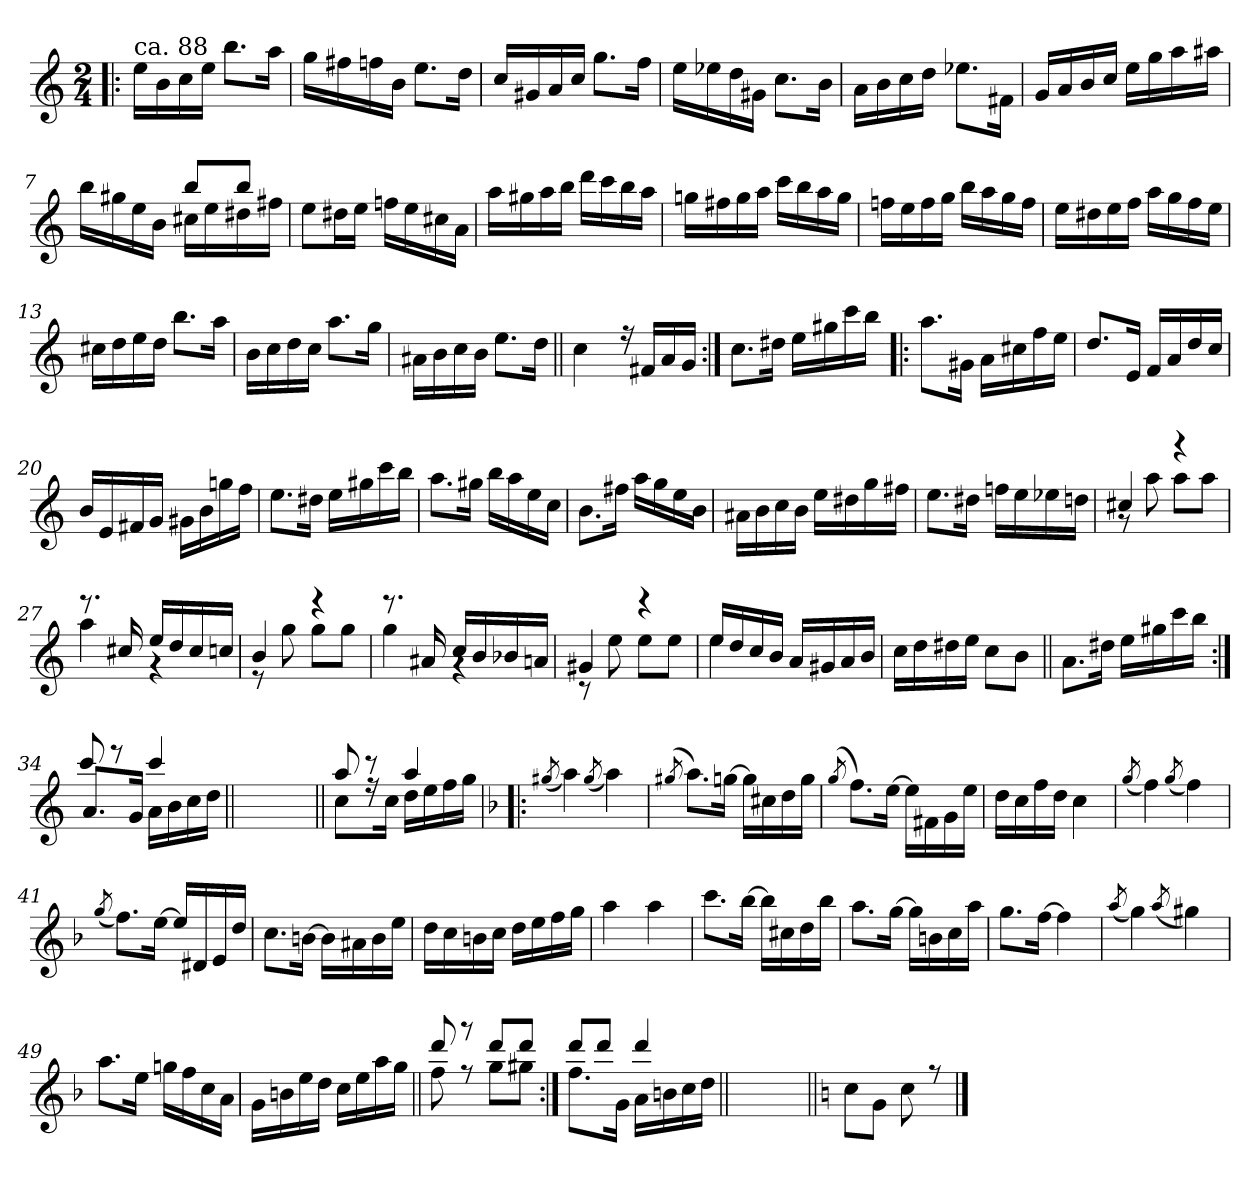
**kern
*part1
*staff1
*clefG2
*k[]
*C:
*M2/4
=1!|:
*^
!LO:TX:a:t=ca. 88	!
16ee\LL	4ryy
16b\	.
16cc\	.
16ee\JJ	.
8.bb\L	4ryy
16aa\Jk	.
=2	=2
16gg\LL	4ryy
16ff#X\	.
16ffn\	.
16b\JJ	.
8.ee\L	4ryy
16dd\Jk	.
=3	=3
16cc/LL	4ryy
16g#X/	.
16a/	.
16cc/JJ	.
8.gg\L	4ryy
16ff\Jk	.
=4	=4
16ee\LL	4ryy
16ee-X\	.
16dd\	.
16g#X\JJ	.
8.cc\L	4ryy
16b\Jk	.
!!LO:LB:g=z	!!
=5	=5
16a\LL	4ryy
16b\	.
16cc\	.
16dd\JJ	.
8.ee-X\L	4ryy
16f#X\Jk	.
=6	=6
16g/LL	4ryy
16a/	.
16b/	.
16cc/JJ	.
16ee\LL	4ryy
16gg\	.
16aa\	.
16aa#X\JJ	.
=7	=7
*	*^
16bb\LL	4ryy	4ryy
16gg#X\	.	.
16ee\	.	.
16b\JJ	.	.
16cc#X\LL	8ryy	8bb!/L
16ee\	.	.
16dd#X\	8ryy	8bb!/J
16ff#X\JJ	.	.
*	*v	*v
=8	=8
8ee\L	4ryy
16dd#X\L	.
16ee\JJ	.
16ffn\LL	4ryy
16ee\	.
16cc#X\	.
16a\JJ	.
!!LO:LB:g=z	!!
=9	=9
16aa\LL	4ryy
16gg#X\	.
16aa\	.
16bb\JJ	.
16ddd\LL	4ryy
16ccc\	.
16bb\	.
16aa\JJ	.
=10	=10
16ggn\LL	4ryy
16ff#X\	.
16gg\	.
16aa\JJ	.
16ccc\LL	4ryy
16bb\	.
16aa\	.
16gg\JJ	.
=11	=11
16ffn\LL	4ryy
16ee\	.
16ff\	.
16gg\JJ	.
16bb\LL	4ryy
16aa\	.
16gg\	.
16ff\JJ	.
=12	=12
16ee\LL	4ryy
16dd#X\	.
16ee\	.
16ff\JJ	.
16aa\LL	4ryy
16gg\	.
16ff\	.
16ee\JJ	.
!!LO:LB:g=z	!!
=13	=13
16cc#X\LL	4ryy
16dd\	.
16ee\	.
16dd\JJ	.
8.bb\L	4ryy
16aa\Jk	.
=14	=14
16b\LL	4ryy
16cc\	.
16dd\	.
16cc\JJ	.
8.aa\L	4ryy
16gg\Jk	.
=15	=15
16a#X\LL	4ryy
16b\	.
16cc\	.
16b\JJ	.
8.ee\L	4ryy
16dd\Jk	.
=16||	=16||
4cc\	2ryy
16ree	.
16f#X/LL	.
16a/	.
16g/JJ	.
!!LO:LB:g=z	!!
=17:|!	=17:|!
8.cc\L	4ryy
16dd#X\Jk	.
16ee\LL	4ryy
16gg#X\	.
16ccc\	.
16bb\JJ	.
=18!|:	=18!|:
8.aa\L	4ryy
16g#X\Jk	.
16a\LL	4ryy
16cc#X\	.
16ff\	.
16ee\JJ	.
=19	=19
8.dd/L	2ryy
16e/Jk	.
16f/LL	.
16a/	.
16dd/	.
16cc/JJ	.
=20	=20
16b/LL	4ryy
16e/	.
16f#X/	.
16g/JJ	.
16g#X\LL	4ryy
16b\	.
16ggn\	.
16ff\JJ	.
!!LO:LB:g=z	!!
=21	=21
8.ee\L	4ryy
16dd#X\Jk	.
16ee\LL	4ryy
16gg#X\	.
16ccc\	.
16bb\JJ	.
=22	=22
8.aa\L	2ryy
16gg#X\Jk	.
16bb\LL	.
16aa\	.
16ee\	.
16cc\JJ	.
=23	=23
8.b\L	2ryy
16ff#X\Jk	.
16aa\LL	.
16gg\	.
16ee\	.
16b\JJ	.
=24	=24
16a#X\LL	4ryy
16b\	.
16cc\	.
16b\JJ	.
16ee\LL	4ryy
16dd#X\	.
16gg\	.
16ff#X\JJ	.
!!LO:LB:g=z	!!
=25	=25
8.ee\L	4ryy
16dd#X\Jk	.
16ffn\LL	4ryy
16ee\	.
16ee-X\	.
16ddn\JJ	.
=26	=26
*	*^
4cc#X/	8rf	2ryy
.	8aa!\	.
4rfff	8aa!\L	.
.	8aa!\J	.
=27	=27	=27
8.reee	4aa!\	2ryy
16cc#X/	.	.
16ee/LL	4rf	.
16dd/	.	.
16cc#/	.	.
16ccn/JJ	.	.
=28	=28	=28
4b/	8re	2ryy
.	8gg!\	.
4reee	8gg!\L	.
.	8gg!\J	.
!!LO:LB:g=z	!!	!!
=29	=29	=29
8.rddd	4gg!\	2ryy
16a#X/	.	.
16cc/LL	4rf	.
16b/	.	.
16b-X/	.	.
16an/JJ	.	.
=30	=30	=30
4g#X/	8rB	2ryy
.	8ee!\	.
4rddd	8ee!\L	.
.	8ee!\J	.
=31	=31	=31
16ee/LL	4ee!\	4ryy
16dd/	.	.
16cc/	.	.
16b/JJ	.	.
16a/LL	4ryy	4ryy
16g#X/	.	.
16a/	.	.
16b/JJ	.	.
*	*v	*v
=32	=32
16cc\LL	4ryy
16dd\	.
16dd#X\	.
16ee\JJ	.
8cc\L	8ryy
8b\J	8ryy
!!LO:PB:g=z	!!
=33||	=33||
8.a\L	4ryy
16dd#X\Jk	.
16ee\LL	4ryy
16gg#X\	.
16ccc\	.
16bb\JJ	.
=34:|!	=34:|!
*	*^
8.a/L	8ryy	8ccc!/
.	8ryy	8reee
16g/Jk	.	.
16a\LL	4ryy	4ccc!/
16b\	.	.
16cc\	.	.
16dd\JJ	.	.
*v	*v	*v
=34X1||
*stria0
2ryy
=35||
*stria5
*^
*	*^
8cc\L	4ryy	8aa!/
16ree	.	8rbb
16cc\Jk	.	.
16dd\LL	4ryy	4aa!/
16ee\	.	.
16ff\	.	.
16gg\JJ	.	.
*v	*v	*v
!!LO:LB:g=z
=36!|:
*k[b-]
*F:
(<8qgg#X/
*^
4aa\)	4ryy
(<8qgg#/	.
4aa\)	4ryy
=37	=37
(<8qgg#X/	.
8.aa\L)	2ryy
[<16ggn\Jk	.
16gg\LL]	.
16cc#X\	.
16dd\	.
16gg\JJ	.
=38	=38
(<8qgg/	.
8.ff\L)	2ryy
[<16ee\Jk	.
16ee\LL]	.
16f#X\	.
16g\	.
16ee\JJ	.
=39	=39
16dd\LL	2ryy
16cc\	.
16ff\	.
16dd\JJ	.
4cc\	.
=40	=40
(<8qgg/	.
4ff\)	4ryy
(<8qgg/	.
4ff\)	4ryy
!!LO:LB:g=z	!!
=41	=41
(<8qgg/	.
8.ff\L)	4ryy
[<16ee\Jk	.
16ee/LL]	4ryy
16d#X/	.
16e/	.
16dd/JJ	.
=42	=42
8.cc\L	4ryy
[<16bn\Jk	.
16b\LL]	4ryy
16a#X\	.
16b\	.
16ee\JJ	.
=43	=43
16dd\LL	4ryy
16cc\	.
16bn\	.
16cc\JJ	.
16dd\LL	4ryy
16ee\	.
16ff\	.
16gg\JJ	.
=44	=44
4aa\	4ryy
4aa\	4ryy
!!LO:LB:g=z	!!
=45	=45
8.ccc\L	2ryy
[<16bb-\Jk	.
16bb-\LL]	.
16cc#X\	.
16dd\	.
16bb-\JJ	.
=46	=46
8.aa\L	2ryy
[<16gg\Jk	.
16gg\LL]	.
16bn\	.
16cc\	.
16aa\JJ	.
=47	=47
8.gg\L	4ryy
[<16ff\Jk	.
4ff\]	4ryy
=48	=48
(<8qaa/	.
4gg\)	4ryy
(<8qaa/	.
4gg#X\)	4ryy
=49	=49
8.aa\L	4ryy
16ee\Jk	.
16ggn\LL	4ryy
16ff\	.
16cc\	.
16a\JJ	.
!!LO:LB:g=z	!!
=50	=50
16g\LL	4ryy
16bn\	.
16ee\	.
16dd\JJ	.
16cc\LL	4ryy
16ee\	.
16aa\	.
16gg\JJ	.
=51||	=51||
*	*^
8ff\	4ryy	8ddd!/
8ree	.	8rggg
8gg\L	8ryy	8ddd!/L
8gg#X\J	8ryy	8ddd!/J
=52:|!	=52:|!	=52:|!
8.ff\L	8ryy	8ddd!/L
.	8ryy	8ddd!/J
16g\Jk	.	.
16a\LL	4ryy	4ddd!/
16bn\	.	.
16cc\	.	.
16dd\JJ	.	.
*v	*v	*v
=52X2||
*stria0
2ryy
=53||
*stria5
*k[]
*C:
*^
8cc\L	8ryy
8g\J	8ryy
8cc\	4ryy
8ree	.
*v	*v
==
*-
